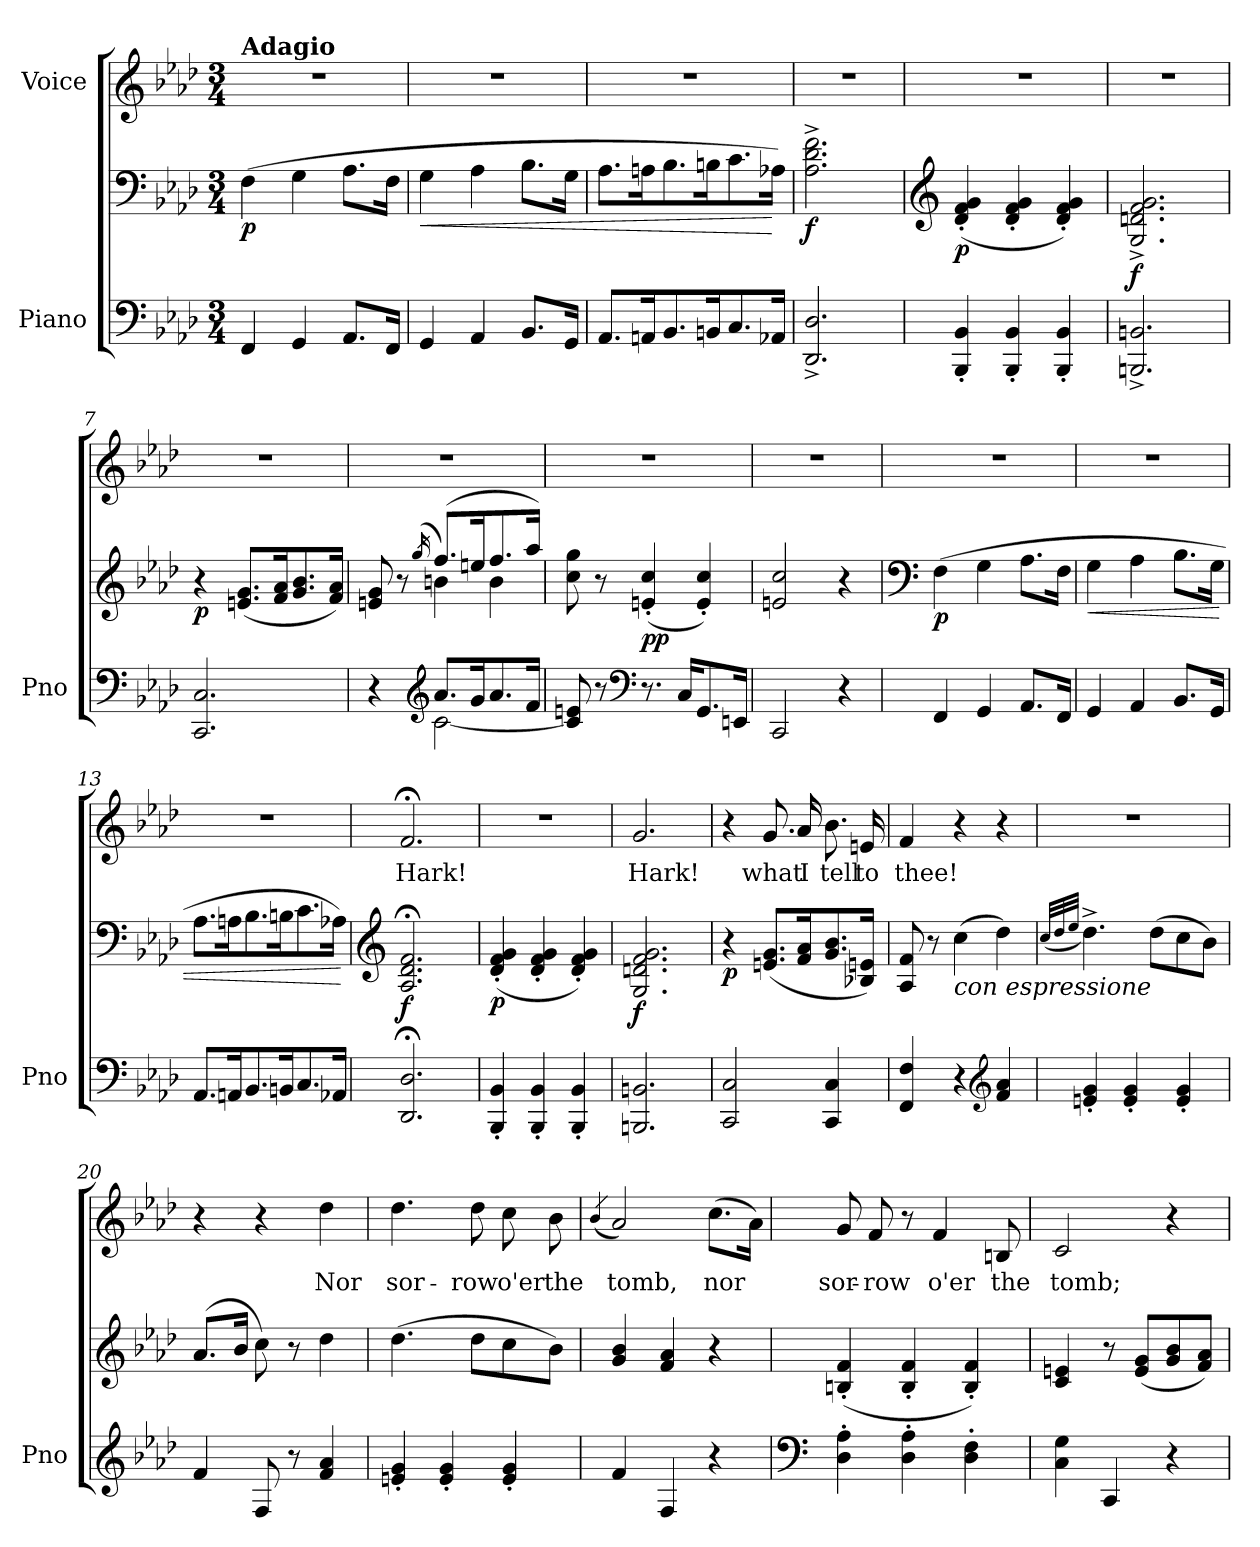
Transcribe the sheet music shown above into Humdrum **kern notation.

**kern	**kern	**dynam	**kern	**text
*part2	*part2	*part2	*part1	*part1
*staff3	*staff2	*staff2/3	*staff1	*staff1
*I"Piano	*	*	*I"Voice	*
*I'Pno	*	*	*	*
*clefF4	*clefF4	*	*clefG2	*
*k[b-e-a-d-]	*k[b-e-a-d-]	*	*k[b-e-a-d-]	*
*M3/4	*M3/4	*	*M3/4	*
=1	=1	=1	=1	=1
!	!	!	!LO:TX:a:B:t=Adagio	!
!	!	!LO:DY:b	!	!
4FF/	(4F\	p	2.r	.
4GG/	4G\	.	.	.
8.AA-/L	8.A-\L	.	.	.
16FF/Jk	16F\Jk	.	.	.
=2	=2	=2	=2	=2
!	!	!LO:HP:b	!	!
4GG/	4G\	<	2.r	.
4AA-/	4A-\	.	.	.
8.BB-/L	8.B-\L	.	.	.
16GG/Jk	16G\Jk	.	.	.
=3	=3	=3	=3	=3
8.AA-/L	8.A-\L	.	2.r	.
16AAn/K	16An\K	.	.	.
8.BB-/	8.B-\	.	.	.
16BBn/K	16Bn\K	.	.	.
8.C/	8.c\	.	.	.
16AA-X/Jk	16A-X\Jk)	[	.	.
=4	=4	=4	=4	=4
!	!	!LO:DY:b	!	!
2.DD-/^ 2.D-/^	2.A-\^ 2.d-\^ 2.f\^	f	2.r	.
=5	=5	=5	=5	=5
*	*clefG2	*	*	*
!	!	!LO:DY:b	!	!
4BBB-/' 4BB-/'	(4d-/' 4f/' 4g/'	p	2.r	.
4BBB-/' 4BB-/'	4d-/' 4f/' 4g/'	.	.	.
4BBB-/' 4BB-/'	4d-/' 4f/' 4g/')	.	.	.
!!LO:LB:g=z
=6	=6	=6	=6	=6
!	!	!LO:DY:b	!	!
2.BBBn/^ 2.BBn/^	2.G/^> 2.dn/^> 2.f/^> 2.g/^>	f	2.r	.
=7	=7	=7	=7	=7
!	!	!LO:DY:b	!	!
2.CC/ 2.C/	4r	p	2.r	.
.	(8.en/ 8.g/L	.	.	.
.	16f/ 16a-/K	.	.	.
.	8.g/ 8.b-/	.	.	.
.	16f/ 16a-/Jk)	.	.	.
=8	=8	=8	=8	=8
*^	*^	*	*	*
4r	4ryy	8en/ 8g/	4ryy	.	2.r	.
.	.	8r	.	.	.	.
*clefG2	*	*	*	*	*	*
.	.	(16qgg/	.	.	.	.
8.a-/L	[2c\	(8.ff/L)	4bn\	.	.	.
16g/K	.	16een/K	.	.	.	.
8.a-/	.	8.ff/	4b\	.	.	.
16f/Jk	.	16aa-/Jk)	.	.	.	.
*v	*v	*	*	*	*	*
*	*v	*v	*	*	*
=9	=9	=9	=9	=9
8c/] 8en/	8cc\ 8gg\	.	2.r	.
8r	8r	.	.	.
*clefF4	*	*	*	*
!	!	!LO:DY:b	!	!
8.r	(4en/' 4cc/'	pp	.	.
16C/KL	.	.	.	.
8.GG/	4e/' 4cc/')	.	.	.
16EEn/Jk	.	.	.	.
=10	=10	=10	=10	=10
2CC/	2en/ 2cc/	.	2.r	.
4r	4r	.	.	.
!!LO:LB:g=z
=11	=11	=11	=11	=11
*	*clefF4	*	*	*
!	!	!LO:DY:b	!	!
4FF/	(4F\	p	2.r	.
4GG/	4G\	.	.	.
8.AA-/L	8.A-\L	.	.	.
16FF/Jk	16F\Jk	.	.	.
=12	=12	=12	=12	=12
!	!	!LO:HP:b	!	!
4GG/	4G\	<	2.r	.
4AA-/	4A-\	.	.	.
8.BB-/L	8.B-\L	.	.	.
16GG/Jk	16G\Jk	.	.	.
=13	=13	=13	=13	=13
8.AA-/L	8.A-\L	.	2.r	.
16AAn/K	16An\K	.	.	.
8.BB-/	8.B-\	.	.	.
16BBn/K	16Bn\K	.	.	.
8.C/	8.c\	.	.	.
16AA-X/Jk	16A-X\Jk)	.	.	.
.	.	[	.	.
=14	=14	=14	=14	=14
*	*clefG2	*	*	*
!	!	!LO:DY:b	!	!LO:LY:b
2.DD-/; 2.D-/;	2.A-/;< 2.d-/;< 2.f/;<	f	2.f;</	Hark!
=15	=15	=15	=15	=15
!	!	!LO:DY:b	!	!
4BBB-/' 4BB-/'	(4d-/' 4f/' 4g/'	p	2.r	.
4BBB-/' 4BB-/'	4d-/' 4f/' 4g/'	.	.	.
4BBB-/' 4BB-/'	4d-/' 4f/' 4g/')	.	.	.
=16	=16	=16	=16	=16
!	!	!LO:DY:b	!	!LO:LY:b
2.BBBn/ 2.BBn/	2.G/ 2.dn/ 2.f/ 2.g/	f	2.g/	Hark!
!!LO:PB:g=z
=17	=17	=17	=17	=17
!	!	!LO:DY:b	!	!
2CC/ 2C/	4r	p	4r	.
!	!	!	!	!LO:LY:b
.	(8.en/ 8.g/L	.	8.g/	what
!	!	!	!	!LO:LY:b
.	16f/ 16a-/K	.	16a-/	I
!	!	!	!	!LO:LY:b
4CC/ 4C/	8.g/ 8.b-/	.	8.b-\	tell
!	!	!	!	!LO:LY:b
.	16B-X/ 16en/Jk)	.	16en/	to
=18	=18	=18	=18	=18
!	!	!	!	!LO:LY:b
4FF/ 4F/	8A-/ 8f/	.	4f/	thee!
.	8r	.	.	.
!	!LO:TX:b:i:t=con espressione	!	!	!
4r	(4cc\	.	4r	.
*clefG2	*	*	*	*
4f/ 4a-/	4dd-\)	.	4r	.
=19	=19	=19	=19	=19
.	(32qcc/LLL	.	.	.
.	32qdd-/	.	.	.
.	32qee-/JJJ	.	.	.
4en/' 4g/'	4.dd-^\)	.	2.r	.
4e/' 4g/'	.	.	.	.
.	(8dd-\L	.	.	.
4e/' 4g/'	8cc\	.	.	.
.	8b-\J)	.	.	.
=20	=20	=20	=20	=20
4f/	(<8.a-/L	.	4r	.
.	16b-/Jk	.	.	.
8F/	8cc\)	.	4r	.
8r	8r	.	.	.
!	!	!	!	!LO:LY:b
4f/ 4a-/	4dd-\	.	4dd-\	Nor
=21	=21	=21	=21	=21
!	!	!	!	!LO:LY:b
4en/' 4g/'	(4.dd-\	.	4.dd-\	sor-
4e/' 4g/'	.	.	.	.
!	!	!	!	!LO:LY:b
.	8dd-\L	.	8dd-\	-row
!	!	!	!	!LO:LY:b
4e/' 4g/'	8cc\	.	8cc\	o'er
!	!	!	!	!LO:LY:b
.	8b-\J)	.	8b-\	the
!!LO:LB:g=z
=22	=22	=22	=22	=22
.	.	.	(4qb-/	.
!	!	!	!	!LO:LY:b
4f/	4g/ 4b-/	.	2a-/)	tomb,
4F/	4f/ 4a-/	.	.	.
!	!	!	!	!LO:LY:b
4r	4r	.	(8.cc\L	nor
.	.	.	16a-\Jk)	.
=23	=23	=23	=23	=23
*clefF4	*	*	*	*
!	!	!	!	!LO:LY:b
4D-\' 4A-\'	(>4Bn/'> 4f/'>	.	8g/	sor-
!	!	!	!	!LO:LY:b
.	.	.	8f/	-row
4D-\' 4A-\'	4B/'> 4f/'>	.	8r	.
!	!	!	!	!LO:LY:b
.	.	.	4f/	o'er
4D-\' 4F\'	4B/'> 4f/'>)	.	.	.
!	!	!	!	!LO:LY:b
.	.	.	8Bn/	the
=24	=24	=24	=24	=24
!	!	!	!	!LO:LY:b
4C\ 4G\	4c/ 4en/	.	2c/	tomb;
4CC/	8r	.	.	.
.	(8e/ 8g/L	.	.	.
4r	8g/ 8b-/	.	4r	.
.	8f/ 8a-/J)	.	.	.
=	=	=	=	=
*-	*-	*-	*-	*-
